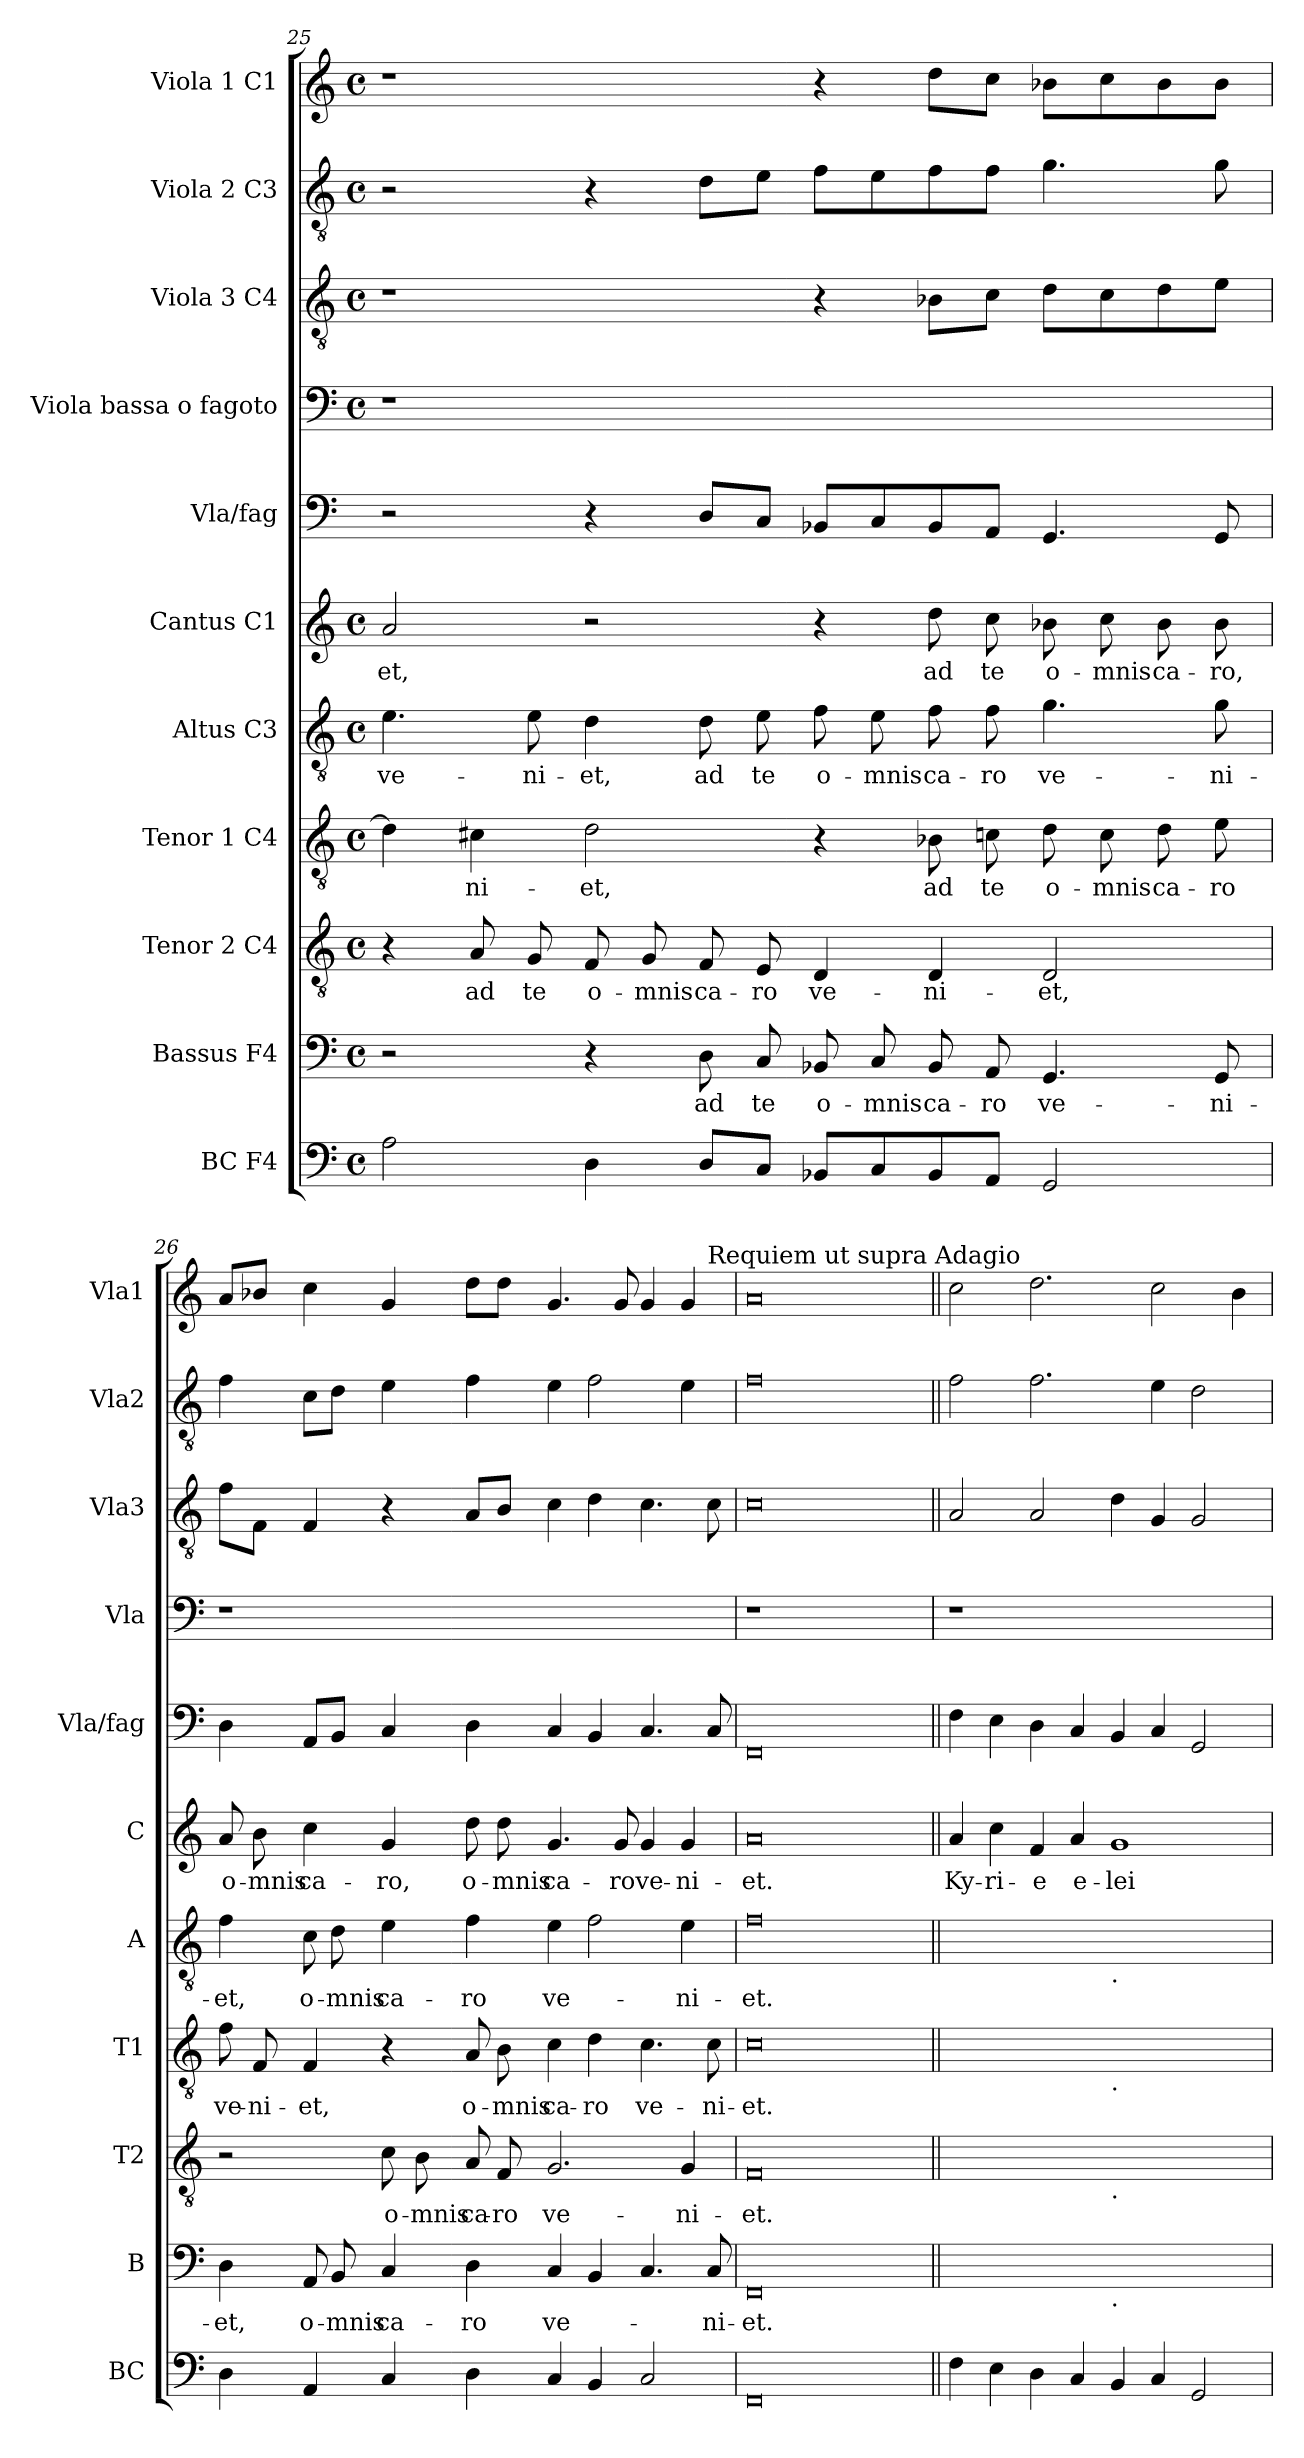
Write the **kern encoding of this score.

**kern	**kern	**text	**kern	**text	**kern	**text	**kern	**text	**kern	**text	**kern	**kern	**kern	**kern	**kern
*part11	*part10	*part10	*part9	*part9	*part8	*part8	*part7	*part7	*part6	*part6	*part5	*part4	*part3	*part2	*part1
*staff11	*staff10	*staff10	*staff9	*staff9	*staff8	*staff8	*staff7	*staff7	*staff6	*staff6	*staff5	*staff4	*staff3	*staff2	*staff1
*I"BC  F4	*I"Bassus  F4	*	*I"Tenor 2  C4	*	*I"Tenor 1  C4	*	*I"Altus  C3	*	*I"Cantus  C1	*	*I"Vla/fag	*I"Viola bassa  o fagoto	*I"Viola 3  C4	*I"Viola 2  C3	*I"Viola 1  C1
*I'BC	*I'B	*	*I'T2	*	*I'T1	*	*I'A	*	*I'C	*	*I'Vla/fag	*I'Vla	*I'Vla3	*I'Vla2	*I'Vla1
*clefF4	*clefF4	*	*clefGv2	*	*clefGv2	*	*clefGv2	*	*clefG2	*	*clefF4	*clefF4	*clefGv2	*clefGv2	*clefG2
*M4/4	*M4/4	*	*M4/4	*	*M4/4	*	*M4/4	*	*M4/4	*	*	*M4/4	*M4/4	*M4/4	*M4/4
*met(c)	*met(c)	*	*met(c)	*	*met(c)	*	*met(c)	*	*met(c)	*	*	*met(c)	*met(c)	*met(c)	*met(c)
=25	=25	=25	=25	=25	=25	=25	=25	=25	=25	=25	=25	=25	=25	=25	=25
!	!	!	!	!	!	!	!	!LO:LY:b:cj	!	!LO:LY:b:cj	!	!	!	!	!
2A\	2r	.	4r	.	4d\]	.	4.e\	ve-	2a/	-et,	2r	1r	1r	2r	1r
!	!	!	!	!LO:LY:b:cj	!	!LO:LY:b:cj	!	!	!	!	!	!	!	!	!
.	.	.	8A/	ad	4c#X\	-ni-	.	.	.	.	.	.	.	.	.
!	!	!	!	!LO:LY:b:cj	!	!	!	!LO:LY:b	!	!	!	!	!	!	!
.	.	.	8G/	te	.	.	8e\	-ni-	.	.	.	.	.	.	.
!	!	!	!	!LO:LY:b:cj	!	!LO:LY:b:cj	!	!LO:LY:b:rj	!	!	!	!	!	!	!
4D\	4r	.	8F/	o-	2d\	-et,	4d\	-et,	2r	.	4r	.	.	4r	.
!	!	!	!	!LO:LY:b:cj	!	!	!	!	!	!	!	!	!	!	!
.	.	.	8G/	-mnis	.	.	.	.	.	.	.	.	.	.	.
!	!	!LO:LY:b:cj	!	!LO:LY:b	!	!	!	!LO:LY:b:cj	!	!	!	!	!	!	!
8D/L	8D\	ad	8F/	ca-	.	.	8d\	ad	.	.	8D/L	.	.	8d\L	.
!	!	!LO:LY:b:cj	!	!LO:LY:b:rj	!	!	!	!LO:LY:b:cj	!	!	!	!	!	!	!
8C/J	8C/	te	8E/	-ro	.	.	8e\	te	.	.	8C/J	.	.	8e\J	.
!	!	!LO:LY:b:cj	!	!LO:LY:b:cj	!	!	!	!LO:LY:b:cj	!	!	!	!	!	!	!
8BB-X/L	8BB-X/	o-	4D/	ve-	4r	.	8f\	o-	4r	.	8BB-X/L	1ryy	4r	8f\L	4r
!	!	!LO:LY:b:cj	!	!	!	!	!	!LO:LY:b:cj	!	!	!	!	!	!	!
8C/	8C/	-mnis	.	.	.	.	8e\	-mnis	.	.	8C/	.	.	8e\	.
!	!	!LO:LY:b:cj	!	!LO:LY:b:cj	!	!LO:LY:b:cj	!	!LO:LY:b:cj	!	!LO:LY:b:cj	!	!	!	!	!
8BB-/	8BB-/	ca-	4D/	-ni-	8B-X\	ad	8f\	ca-	8dd\	ad	8BB-/	.	8B-X\L	8f\	8dd\L
!	!	!LO:LY:b:cj	!	!	!	!LO:LY:b:cj	!	!LO:LY:b:cj	!	!LO:LY:b:cj	!	!	!	!	!
8AA/J	8AA/	-ro	.	.	8cn\	te	8f\	-ro	8cc\	te	8AA/J	.	8c\J	8f\J	8cc\J
!	!	!LO:LY:b:cj	!	!LO:LY:b:cj	!	!LO:LY:b	!	!LO:LY:b:cj	!	!LO:LY:b	!	!	!	!	!
2GG/	4.GG/	ve-	2D/	-et,	8d\	o-	4.g\	ve-	8b-X\	o-	4.GG/	.	8d\L	4.g\	8b-X\L
!	!	!	!	!	!	!LO:LY:b:cj	!	!	!	!LO:LY:b:cj	!	!	!	!	!
.	.	.	.	.	8c\	-mnis	.	.	8cc\	-mnis	.	.	8c\	.	8cc\
!	!	!	!	!	!	!LO:LY:b	!	!	!	!LO:LY:b	!	!	!	!	!
.	.	.	.	.	8d\	ca-	.	.	8b-\	ca-	.	.	8d\	.	8b-\
!	!	!LO:LY:b:cj	!	!	!	!LO:LY:b:rj	!	!LO:LY:b:cj	!	!LO:LY:b:rj	!	!	!	!	!
.	8GG/	-ni-	.	.	8e\	-ro	8g\	-ni-	8b-\	-ro,	8GG/	.	8e\J	8g\	8b-\J
!!LO:PB:g=z
=26	=26	=26	=26	=26	=26	=26	=26	=26	=26	=26	=26	=26	=26	=26	=26
!	!	!LO:LY:b:cj	!	!	!	!LO:LY:b:cj	!	!LO:LY:b:cj	!	!LO:LY:b:cj	!	!	!	!	!
*	*	*	*	*	*	*	*	*	*	*	*	*	*	*	*^
4D\	4D\	-et,	2r	.	8f\	ve-	4f\	-et,	8a/	o-	4D\	1r	8f\L	4f\	8a/L	1...ryy
!	!	!	!	!	!	!LO:LY:b:cj	!	!	!	!LO:LY:b:cj	!	!	!	!	!	!
.	.	.	.	.	8F/	-ni-	.	.	8b\	-mnis	.	.	8F\J	.	8b-X/J	.
!	!	!LO:LY:b:cj	!	!	!	!LO:LY:b:cj	!	!LO:LY:b:cj	!	!LO:LY:b:cj	!	!	!	!	!	!
4AA/	8AA/	o-	.	.	4F/	-et,	8c\	o-	4cc\	ca-	8AA/L	.	4F/	8c\L	4cc\	.
!	!	!LO:LY:b:cj	!	!	!	!	!	!LO:LY:b:cj	!	!	!	!	!	!	!	!
.	8BB/	-mnis	.	.	.	.	8d\	-mnis	.	.	8BB/J	.	.	8d\J	.	.
!	!	!LO:LY:b:cj	!	!LO:LY:b	!	!	!	!LO:LY:b:cj	!	!LO:LY:b:cj	!	!	!	!	!	!
4C/	4C/	ca-	8c\	o-	4r	.	4e\	ca-	4g/	-ro,	4C/	.	4r	4e\	4g/	.
!	!	!	!	!LO:LY:b:cj	!	!	!	!	!	!	!	!	!	!	!	!
.	.	.	8B\	-mnis	.	.	.	.	.	.	.	.	.	.	.	.
!	!	!LO:LY:b:cj	!	!LO:LY:b:cj	!	!LO:LY:b:cj	!	!LO:LY:b:cj	!	!LO:LY:b:cj	!	!	!	!	!	!
4D\	4D\	-ro	8A/	ca-	8A/	o-	4f\	-ro	8dd\	o-	4D\	.	8A/L	4f\	8dd\L	.
!	!	!	!	!LO:LY:b:cj	!	!LO:LY:b:cj	!	!	!	!LO:LY:b:cj	!	!	!	!	!	!
.	.	.	8F/	-ro	8B\	-mnis	.	.	8dd\	-mnis	.	.	8B/J	.	8dd\J	.
!	!	!LO:LY:b:cj	!	!LO:LY:b:cj	!	!LO:LY:b	!	!LO:LY:b:cj	!	!LO:LY:b	!	!	!	!	!	!
4C/	4C/	ve-	2.G/	ve-	4c\	ca-	4e\	ve-	4.g/	ca-	4C/	1ryy	4c\	4e\	4.g/	.
!	!	!	!	!	!	!LO:LY:b:rj	!	!	!	!	!	!	!	!	!	!
4BB/	4BB/	.	.	.	4d\	-ro	2f\	.	.	.	4BB/	.	4d\	2f\	.	.
!	!	!	!	!	!	!	!	!	!	!LO:LY:b:rj	!	!	!	!	!	!
.	.	.	.	.	.	.	.	.	8g/	-ro	.	.	.	.	8g/	.
!	!	!	!	!	!	!LO:LY:b	!	!	!	!LO:LY:b:cj	!	!	!	!	!	!
2C/	4.C/	.	.	.	4.c\	ve-	.	.	4g/	ve-	4.C/	.	4.c\	.	4g/	.
!	!	!	!	!LO:LY:b:cj	!	!	!	!LO:LY:b:cj	!	!LO:LY:b:rj	!	!	!	!	!	!
.	.	.	4G/	-ni-	.	.	4e\	-ni-	4g/	-ni-	.	.	.	4e\	4g/	.
!	!	!	!	!	!	!	!	!	!	!	!	!	!	!	!	!LO:TX:a:t=Requiem ut supra Adagio
!	!	!LO:LY:b:cj	!	!	!	!LO:LY:b:rj	!	!	!	!	!	!	!	!	!	!
.	8C/	-ni-	.	.	8c\	-ni-	.	.	.	.	8C/	.	8c\	.	.	8ryy
=27	=27	=27	=27	=27	=27	=27	=27	=27	=27	=27	=27	=27	=27	=27	=27	=27
!	!	!LO:LY:b:rj	!	!LO:LY:b:rj	!	!LO:LY:b:rj	!	!LO:LY:b:rj	!	!LO:LY:b:rj	!	!	!	!	!	!
*	*	*	*	*	*	*	*	*	*	*	*	*	*	*	*v	*v
0FF	0FF	-et.	0F	-et.	0c	-et.	0f	-et.	0a	-et.	0FF	1r	0c	0f	0a
.	.	.	.	.	.	.	.	.	.	.	.	1ryy	.	.	.
=28||	=28||	=28||	=28||	=28||	=28||	=28||	=28||	=28||	=28||	=28||	=28||	=28	=28||	=28||	=28||
!	!	!	!	!	!	!	!	!	!	!LO:LY:b:cj	!	!	!	!	!
4F\	1ryy	.	1ryy	.	1ryy	.	1ryy	.	4a/	Ky-	4F\	1r	2A/	2f\	2cc\
!	!	!	!	!	!	!	!	!	!	!LO:LY:b:rj	!	!	!	!	!
4E\	.	.	.	.	.	.	.	.	4cc\	-ri-	4E\	.	.	.	.
!	!	!	!	!	!	!	!	!	!	!LO:LY:b:cj	!	!	!	!	!
4D\	.	.	.	.	.	.	.	.	4f/	-e	4D\	.	2A/	2.f\	2.dd\
!	!	!	!	!	!	!	!	!	!	!LO:LY:b:cj	!	!	!	!	!
4C/	.	.	.	.	.	.	.	.	4a/	e-	4C/	.	.	.	.
!	!	!	!	!	!	!	!LO:TX:b:t=.	!	!	!	!	!	!	!	!
!	!	!	!	!	!LO:TX:b:t=.	!	!	!	!	!	!	!	!	!	!
!	!	!	!LO:TX:b:t=.	!	!	!	!	!	!	!	!	!	!	!	!
!	!LO:TX:b:t=.	!	!	!	!	!	!	!	!	!	!	!	!	!	!
!	!	!	!	!	!	!	!	!	!	!LO:LY:b:cj	!	!	!	!	!
4BB/	1ryy	.	1ryy	.	1ryy	.	1ryy	.	1g	-lei-	4BB/	1ryy	4d\	.	.
4C/	.	.	.	.	.	.	.	.	.	.	4C/	.	4G/	4e\	2cc\
2GG/	.	.	.	.	.	.	.	.	.	.	2GG/	.	2G/	2d\	.
.	.	.	.	.	.	.	.	.	.	.	.	.	.	.	4b\
=	=	=	=	=	=	=	=	=	=	=	=	=	=	=	=
*-	*-	*-	*-	*-	*-	*-	*-	*-	*-	*-	*-	*-	*-	*-	*-
